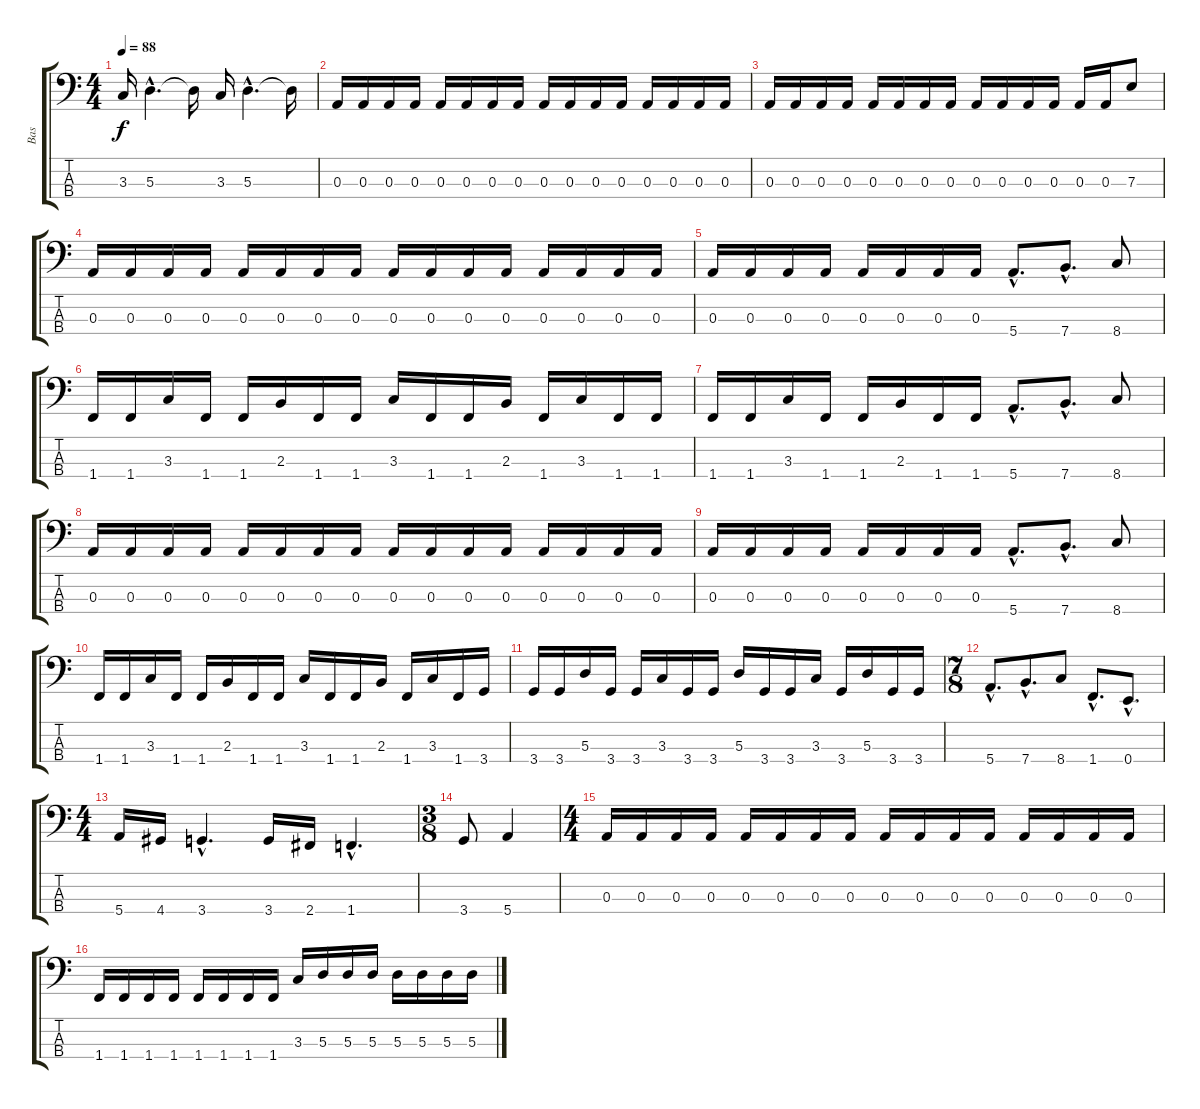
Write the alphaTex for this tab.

\track ("Bas" "Bas") {instrument electricbassfinger}
\staff {score tabs}
\tuning (G2 D2 A1 E1) {hide}
\ts (4 4)
\tempo 88
\clef f4
\ks c
3.3.16{dy f} 5.3{hac}.4{d} 5.3{t}.16 3.3.16 5.3{hac}.4{d} 5.3{t}.16 |
0.3.16 0.3.16 0.3.16 0.3.16 0.3.16 0.3.16 0.3.16 0.3.16 0.3.16 0.3.16 0.3.16 0.3.16 0.3.16 0.3.16 0.3.16 0.3.16 |
0.3.16 0.3.16 0.3.16 0.3.16 0.3.16 0.3.16 0.3.16 0.3.16 0.3.16 0.3.16 0.3.16 0.3.16 0.3.16 0.3.16 7.3.8 |
0.3.16 0.3.16 0.3.16 0.3.16 0.3.16 0.3.16 0.3.16 0.3.16 0.3.16 0.3.16 0.3.16 0.3.16 0.3.16 0.3.16 0.3.16 0.3.16 |
0.3.16 0.3.16 0.3.16 0.3.16 0.3.16 0.3.16 0.3.16 0.3.16 5.4{hac}.8{d} 7.4{hac}.8{d} 8.4.8 |
1.4.16 1.4.16 3.3.16 1.4.16 1.4.16 2.3.16 1.4.16 1.4.16 3.3.16 1.4.16 1.4.16 2.3.16 1.4.16 3.3.16 1.4.16 1.4.16 |
1.4.16 1.4.16 3.3.16 1.4.16 1.4.16 2.3.16 1.4.16 1.4.16 5.4{hac}.8{d} 7.4{hac}.8{d} 8.4.8 |
0.3.16 0.3.16 0.3.16 0.3.16 0.3.16 0.3.16 0.3.16 0.3.16 0.3.16 0.3.16 0.3.16 0.3.16 0.3.16 0.3.16 0.3.16 0.3.16 |
0.3.16 0.3.16 0.3.16 0.3.16 0.3.16 0.3.16 0.3.16 0.3.16 5.4{hac}.8{d} 7.4{hac}.8{d} 8.4.8 |
1.4.16 1.4.16 3.3.16 1.4.16 1.4.16 2.3.16 1.4.16 1.4.16 3.3.16 1.4.16 1.4.16 2.3.16 1.4.16 3.3.16 1.4.16 3.4.16 |
3.4.16 3.4.16 5.3.16 3.4.16 3.4.16 3.3.16 3.4.16 3.4.16 5.3.16 3.4.16 3.4.16 3.3.16 3.4.16 5.3.16 3.4.16 3.4.16 |
\ts (7 8)
5.4{hac}.8{d} 7.4{hac}.8{d} 8.4.8 1.4{hac}.8{d} 0.4{hac}.8{d} |
\ts (4 4)
5.4.16 4.4.16 3.4{hac}.4{d} 3.4.16 2.4.16 1.4{hac}.4{d} |
\ts (3 8)
3.4.8 5.4.4 |
\ts (4 4)
0.3.16 0.3.16 0.3.16 0.3.16 0.3.16 0.3.16 0.3.16 0.3.16 0.3.16 0.3.16 0.3.16 0.3.16 0.3.16 0.3.16 0.3.16 0.3.16 |
1.4.16 1.4.16 1.4.16 1.4.16 1.4.16 1.4.16 1.4.16 1.4.16 3.3.16 5.3.16 5.3.16 5.3.16 5.3.16 5.3.16 5.3.16 5.3.16
